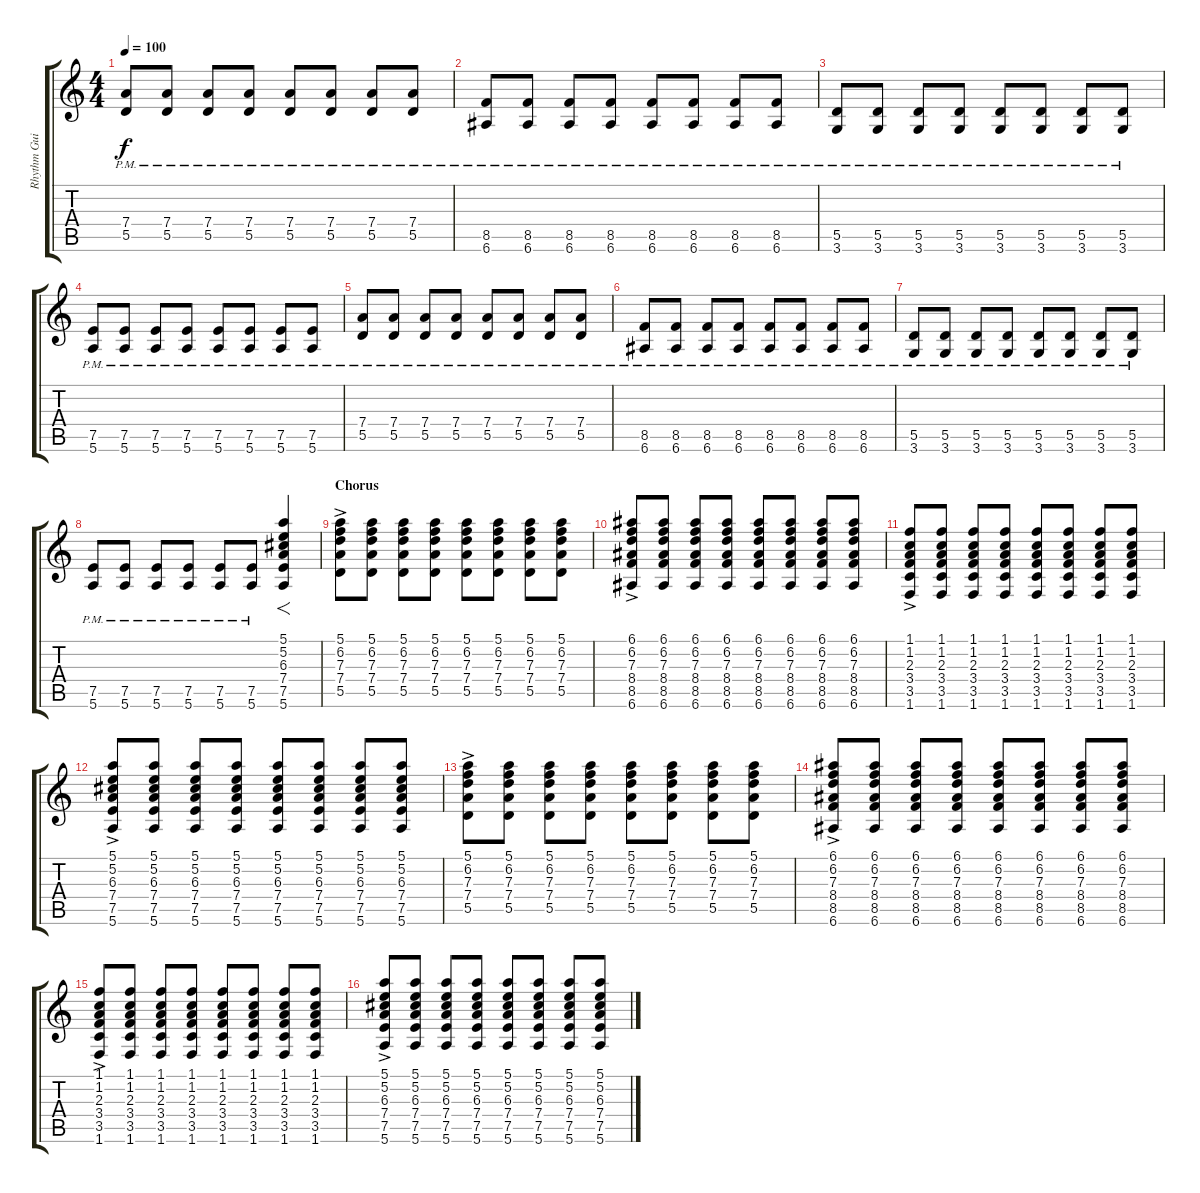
\track ("Rhythm Guitar" "Rhythm Gui") {instrument distortionguitar}
\staff {score tabs}
\tuning (E4 B3 G3 D3 A2 E2) {hide}
\ts (4 4)
\tempo 100
\clef g2
\ks c
(7.4{pm} 5.5{pm}).8{dy f} (7.4{pm} 5.5{pm}).8 (7.4{pm} 5.5{pm}).8 (7.4{pm} 5.5{pm}).8 (7.4{pm} 5.5{pm}).8 (7.4{pm} 5.5{pm}).8 (7.4{pm} 5.5{pm}).8 (7.4{pm} 5.5{pm}).8 |
(8.5{pm} 6.6{pm}).8 (8.5{pm} 6.6{pm}).8 (8.5{pm} 6.6{pm}).8 (8.5{pm} 6.6{pm}).8 (8.5{pm} 6.6{pm}).8 (8.5{pm} 6.6{pm}).8 (8.5{pm} 6.6{pm}).8 (8.5{pm} 6.6{pm}).8 |
(5.5{pm} 3.6{pm}).8 (5.5{pm} 3.6{pm}).8 (5.5{pm} 3.6{pm}).8 (5.5{pm} 3.6{pm}).8 (5.5{pm} 3.6{pm}).8 (5.5{pm} 3.6{pm}).8 (5.5{pm} 3.6{pm}).8 (5.5{pm} 3.6{pm}).8 |
(7.5{pm} 5.6{pm}).8 (7.5{pm} 5.6{pm}).8 (7.5{pm} 5.6{pm}).8 (7.5{pm} 5.6{pm}).8 (7.5{pm} 5.6{pm}).8 (7.5{pm} 5.6{pm}).8 (7.5{pm} 5.6{pm}).8 (7.5{pm} 5.6{pm}).8 |
(7.4{pm} 5.5{pm}).8 (7.4{pm} 5.5{pm}).8 (7.4{pm} 5.5{pm}).8 (7.4{pm} 5.5{pm}).8 (7.4{pm} 5.5{pm}).8 (7.4{pm} 5.5{pm}).8 (7.4{pm} 5.5{pm}).8 (7.4{pm} 5.5{pm}).8 |
(8.5{pm} 6.6{pm}).8 (8.5{pm} 6.6{pm}).8 (8.5{pm} 6.6{pm}).8 (8.5{pm} 6.6{pm}).8 (8.5{pm} 6.6{pm}).8 (8.5{pm} 6.6{pm}).8 (8.5{pm} 6.6{pm}).8 (8.5{pm} 6.6{pm}).8 |
(5.5{pm} 3.6{pm}).8 (5.5{pm} 3.6{pm}).8 (5.5{pm} 3.6{pm}).8 (5.5{pm} 3.6{pm}).8 (5.5{pm} 3.6{pm}).8 (5.5{pm} 3.6{pm}).8 (5.5{pm} 3.6{pm}).8 (5.5{pm} 3.6{pm}).8 |
(7.5{pm} 5.6{pm}).8 (7.5{pm} 5.6{pm}).8 (7.5{pm} 5.6{pm}).8 (7.5{pm} 5.6{pm}).8 (7.5{pm} 5.6{pm}).8 (7.5{pm} 5.6{pm}).8 (5.1 5.2 6.3 7.4 7.5 5.6).4{f} |
\section ("" "Chorus")
(5.1 6.2 7.3 7.4{ac} 5.5{ac}).8 (5.1 6.2 7.3 7.4 5.5).8 (5.1 6.2 7.3 7.4 5.5).8 (5.1 6.2 7.3 7.4 5.5).8 (5.1 6.2 7.3 7.4 5.5).8 (5.1 6.2 7.3 7.4 5.5).8 (5.1 6.2 7.3 7.4 5.5).8 (5.1 6.2 7.3 7.4 5.5).8 |
(6.1 6.2 7.3 8.4{ac} 8.5{ac} 6.6{ac}).8 (6.1 6.2 7.3 8.4 8.5 6.6).8 (6.1 6.2 7.3 8.4 8.5 6.6).8 (6.1 6.2 7.3 8.4 8.5 6.6).8 (6.1 6.2 7.3 8.4 8.5 6.6).8 (6.1 6.2 7.3 8.4 8.5 6.6).8 (6.1 6.2 7.3 8.4 8.5 6.6).8 (6.1 6.2 7.3 8.4 8.5 6.6).8 |
(1.1 1.2 2.3 3.4{ac} 3.5{ac} 1.6{ac}).8 (1.1 1.2 2.3 3.4 3.5 1.6).8 (1.1 1.2 2.3 3.4 3.5 1.6).8 (1.1 1.2 2.3 3.4 3.5 1.6).8 (1.1 1.2 2.3 3.4 3.5 1.6).8 (1.1 1.2 2.3 3.4 3.5 1.6).8 (1.1 1.2 2.3 3.4 3.5 1.6).8 (1.1 1.2 2.3 3.4 3.5 1.6).8 |
(5.1 5.2 6.3 7.4{ac} 7.5{ac} 5.6{ac}).8 (5.1 5.2 6.3 7.4 7.5 5.6).8 (5.1 5.2 6.3 7.4 7.5 5.6).8 (5.1 5.2 6.3 7.4 7.5 5.6).8 (5.1 5.2 6.3 7.4 7.5 5.6).8 (5.1 5.2 6.3 7.4 7.5 5.6).8 (5.1 5.2 6.3 7.4 7.5 5.6).8 (5.1 5.2 6.3 7.4 7.5 5.6).8 |
(5.1 6.2 7.3 7.4{ac} 5.5{ac}).8 (5.1 6.2 7.3 7.4 5.5).8 (5.1 6.2 7.3 7.4 5.5).8 (5.1 6.2 7.3 7.4 5.5).8 (5.1 6.2 7.3 7.4 5.5).8 (5.1 6.2 7.3 7.4 5.5).8 (5.1 6.2 7.3 7.4 5.5).8 (5.1 6.2 7.3 7.4 5.5).8 |
(6.1 6.2 7.3 8.4{ac} 8.5{ac} 6.6{ac}).8 (6.1 6.2 7.3 8.4 8.5 6.6).8 (6.1 6.2 7.3 8.4 8.5 6.6).8 (6.1 6.2 7.3 8.4 8.5 6.6).8 (6.1 6.2 7.3 8.4 8.5 6.6).8 (6.1 6.2 7.3 8.4 8.5 6.6).8 (6.1 6.2 7.3 8.4 8.5 6.6).8 (6.1 6.2 7.3 8.4 8.5 6.6).8 |
(1.1 1.2 2.3 3.4{ac} 3.5{ac} 1.6{ac}).8 (1.1 1.2 2.3 3.4 3.5 1.6).8 (1.1 1.2 2.3 3.4 3.5 1.6).8 (1.1 1.2 2.3 3.4 3.5 1.6).8 (1.1 1.2 2.3 3.4 3.5 1.6).8 (1.1 1.2 2.3 3.4 3.5 1.6).8 (1.1 1.2 2.3 3.4 3.5 1.6).8 (1.1 1.2 2.3 3.4 3.5 1.6).8 |
(5.1 5.2 6.3 7.4{ac} 7.5{ac} 5.6{ac}).8 (5.1 5.2 6.3 7.4 7.5 5.6).8 (5.1 5.2 6.3 7.4 7.5 5.6).8 (5.1 5.2 6.3 7.4 7.5 5.6).8 (5.1 5.2 6.3 7.4 7.5 5.6).8 (5.1 5.2 6.3 7.4 7.5 5.6).8 (5.1 5.2 6.3 7.4 7.5 5.6).8 (5.1 5.2 6.3 7.4 7.5 5.6).8
